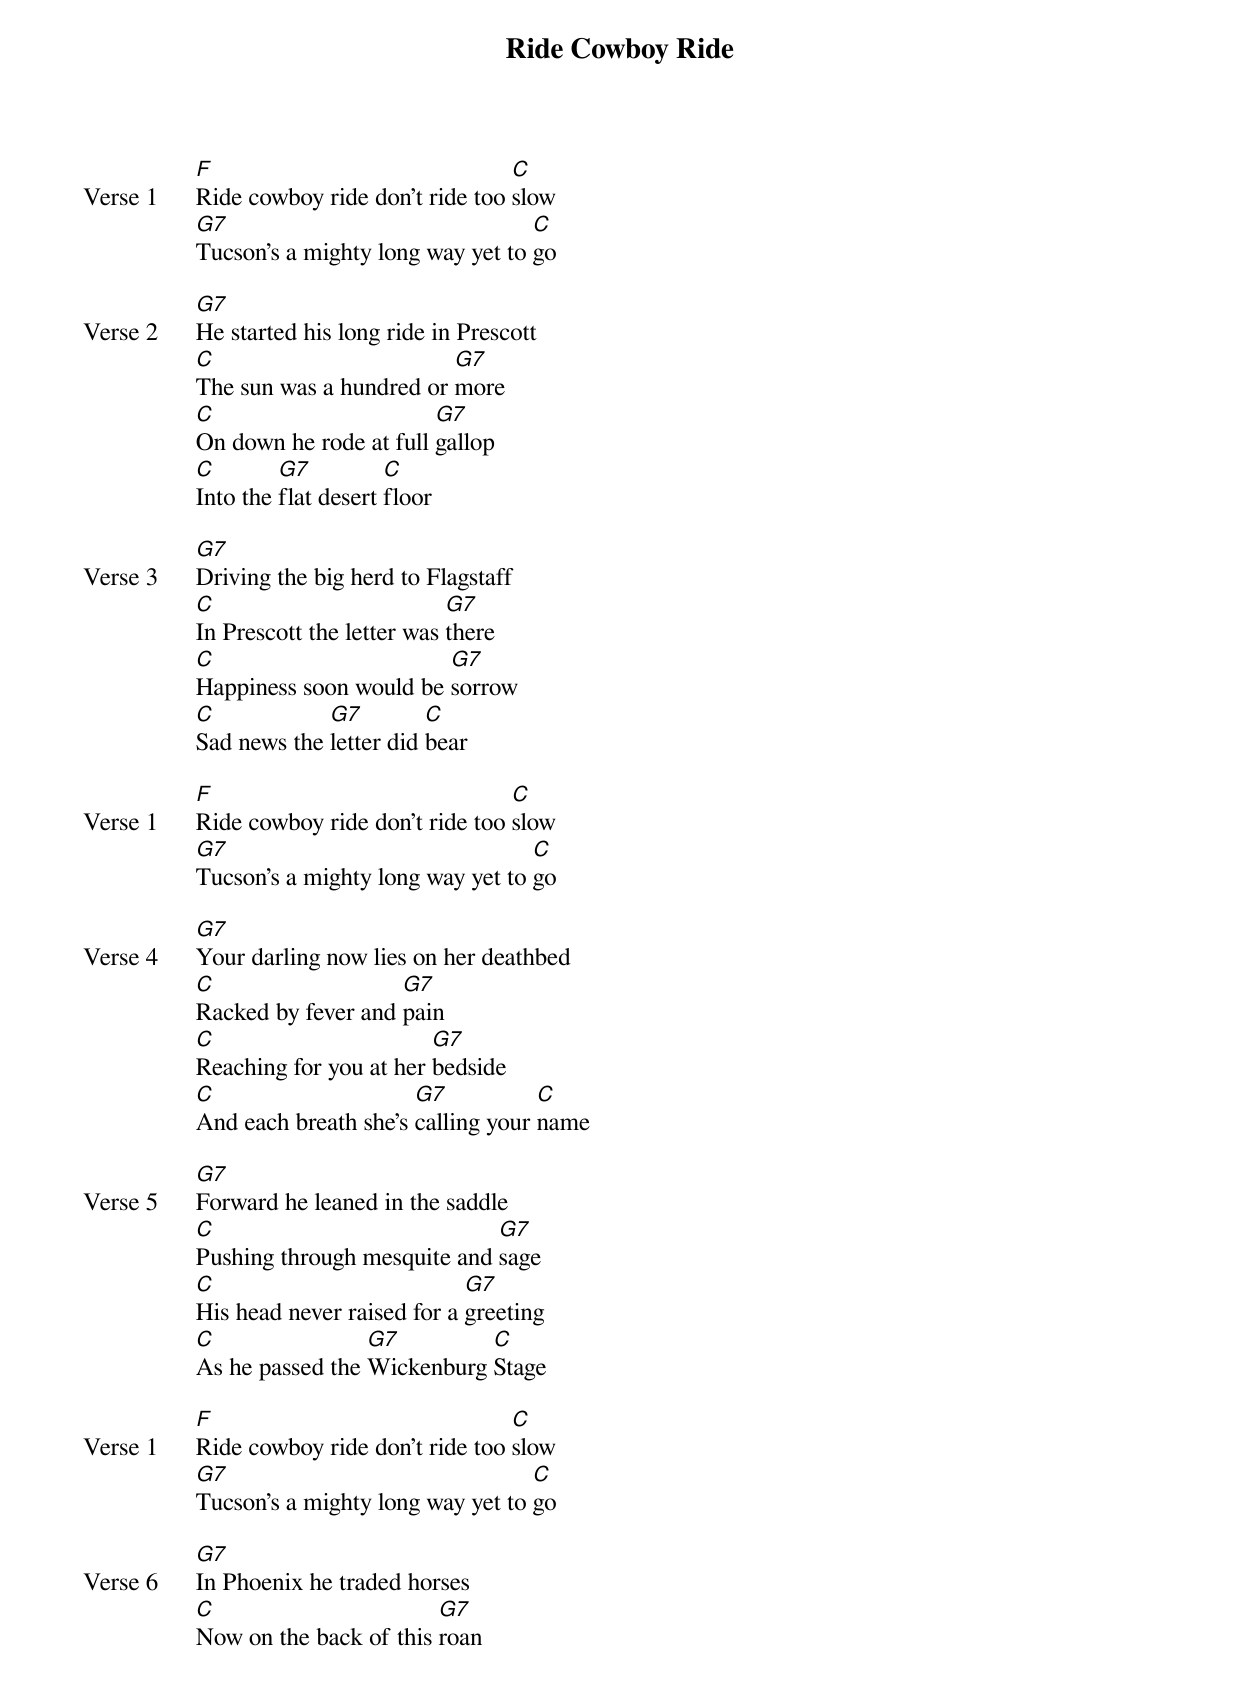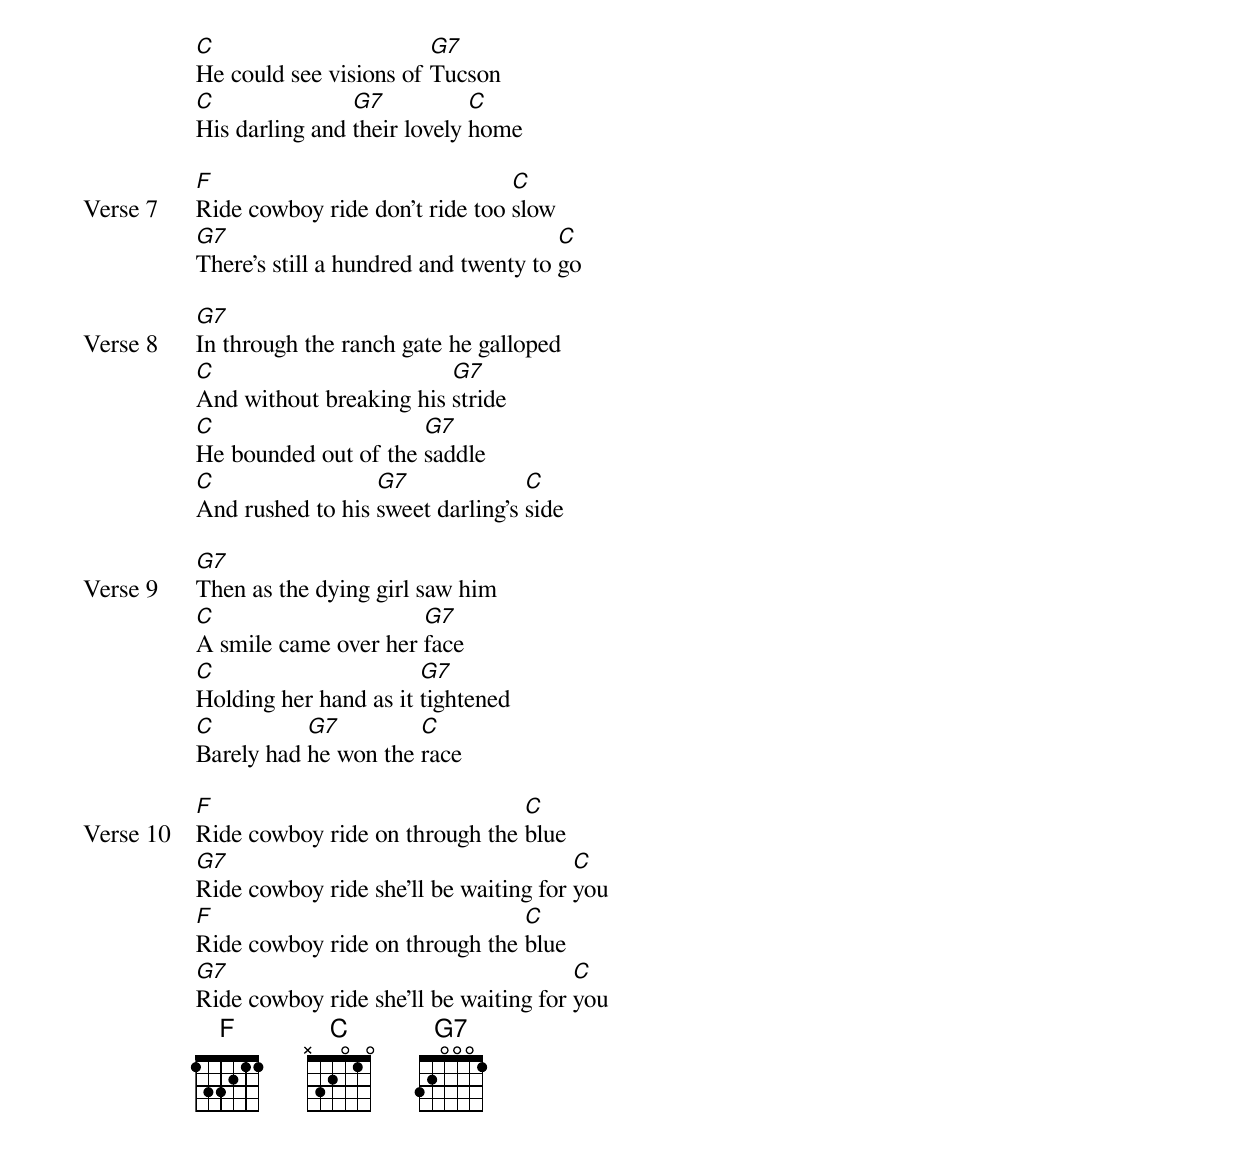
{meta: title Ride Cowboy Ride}
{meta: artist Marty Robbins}
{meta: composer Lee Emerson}
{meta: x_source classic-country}
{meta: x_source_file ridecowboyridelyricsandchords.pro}
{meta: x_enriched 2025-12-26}

{start_of_verse: Verse 1}
[F]Ride cowboy ride don't ride too [C]slow
[G7]Tucson's a mighty long way yet to [C]go
{end_of_verse}

{start_of_verse: Verse 2}
[G7]He started his long ride in Prescott
[C]The sun was a hundred or [G7]more
[C]On down he rode at full [G7]gallop
[C]Into the [G7]flat desert [C]floor
{end_of_verse}

{start_of_verse: Verse 3}
[G7]Driving the big herd to Flagstaff
[C]In Prescott the letter was [G7]there
[C]Happiness soon would be [G7]sorrow
[C]Sad news the [G7]letter did [C]bear
{end_of_verse}

{start_of_verse: Verse 1}
[F]Ride cowboy ride don't ride too [C]slow
[G7]Tucson's a mighty long way yet to [C]go
{end_of_verse}

{start_of_verse: Verse 4}
[G7]Your darling now lies on her deathbed
[C]Racked by fever and [G7]pain
[C]Reaching for you at her [G7]bedside
[C]And each breath she's [G7]calling your [C]name
{end_of_verse}

{start_of_verse: Verse 5}
[G7]Forward he leaned in the saddle
[C]Pushing through mesquite and [G7]sage
[C]His head never raised for a [G7]greeting
[C]As he passed the [G7]Wickenburg [C]Stage
{end_of_verse}

{start_of_verse: Verse 1}
[F]Ride cowboy ride don't ride too [C]slow
[G7]Tucson's a mighty long way yet to [C]go
{end_of_verse}

{start_of_verse: Verse 6}
[G7]In Phoenix he traded horses
[C]Now on the back of this [G7]roan
[C]He could see visions of [G7]Tucson
[C]His darling and [G7]their lovely [C]home
{end_of_verse}

{start_of_verse: Verse 7}
[F]Ride cowboy ride don't ride too [C]slow
[G7]There's still a hundred and twenty to [C]go
{end_of_verse}

{start_of_verse: Verse 8}
[G7]In through the ranch gate he galloped
[C]And without breaking his [G7]stride
[C]He bounded out of the [G7]saddle
[C]And rushed to his [G7]sweet darling's [C]side
{end_of_verse}

{start_of_verse: Verse 9}
[G7]Then as the dying girl saw him
[C]A smile came over her [G7]face
[C]Holding her hand as it [G7]tightened
[C]Barely had [G7]he won the [C]race
{end_of_verse}

{start_of_verse: Verse 10}
[F]Ride cowboy ride on through the [C]blue
[G7]Ride cowboy ride she'll be waiting for [C]you
[F]Ride cowboy ride on through the [C]blue
[G7]Ride cowboy ride she'll be waiting for [C]you
{end_of_verse}
